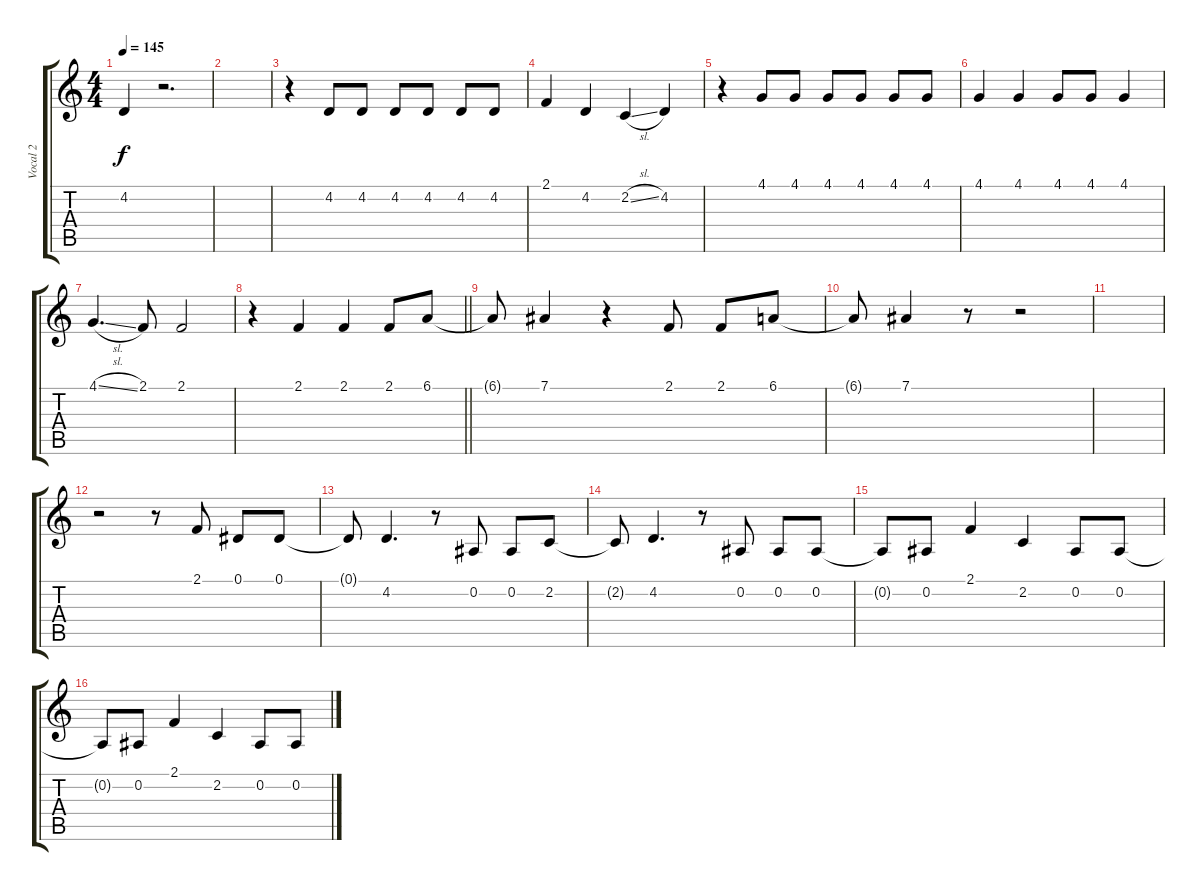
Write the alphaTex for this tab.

\track ("Vocal 2" "Vocal 2") {instrument violin}
\staff {score tabs}
\tuning (Eb4 Bb3 Gb3 Db3 Ab2 Eb2) {hide}
\ts (4 4)
\tempo 145
\clef g2
\ks c
4.2{t}.4{dy f} r.2{d} |
|
r.4 4.2.8 4.2.8 4.2.8 4.2.8 4.2.8 4.2.8 |
2.1.4 4.2.4 2.2{sl}.4 4.2.4 |
r.4 4.1.8 4.1.8 4.1.8 4.1.8 4.1.8 4.1.8 |
4.1.4 4.1.4 4.1.8 4.1.8 4.1.4 |
4.1{sl}.4{d} 2.1.8 2.1.2 |
\barLineRight lightlight
r.4 2.1.4 2.1.4 2.1.8 6.1.8 |
6.1{t}.8 7.1.4 r.4 2.1.8 2.1.8 6.1.8 |
6.1{t}.8 7.1.4 r.8 r.2 |
|
r.2 r.8 2.1.8 0.1.8 0.1.8 |
0.1{t}.8 4.2.4{d} r.8 0.2.8 0.2.8 2.2.8 |
2.2{t}.8 4.2.4{d} r.8 0.2.8 0.2.8 0.2.8 |
0.2{t}.8 0.2.8 2.1.4 2.2.4 0.2.8 0.2.8 |
0.2{t}.8 0.2.8 2.1.4 2.2.4 0.2.8 0.2.8
